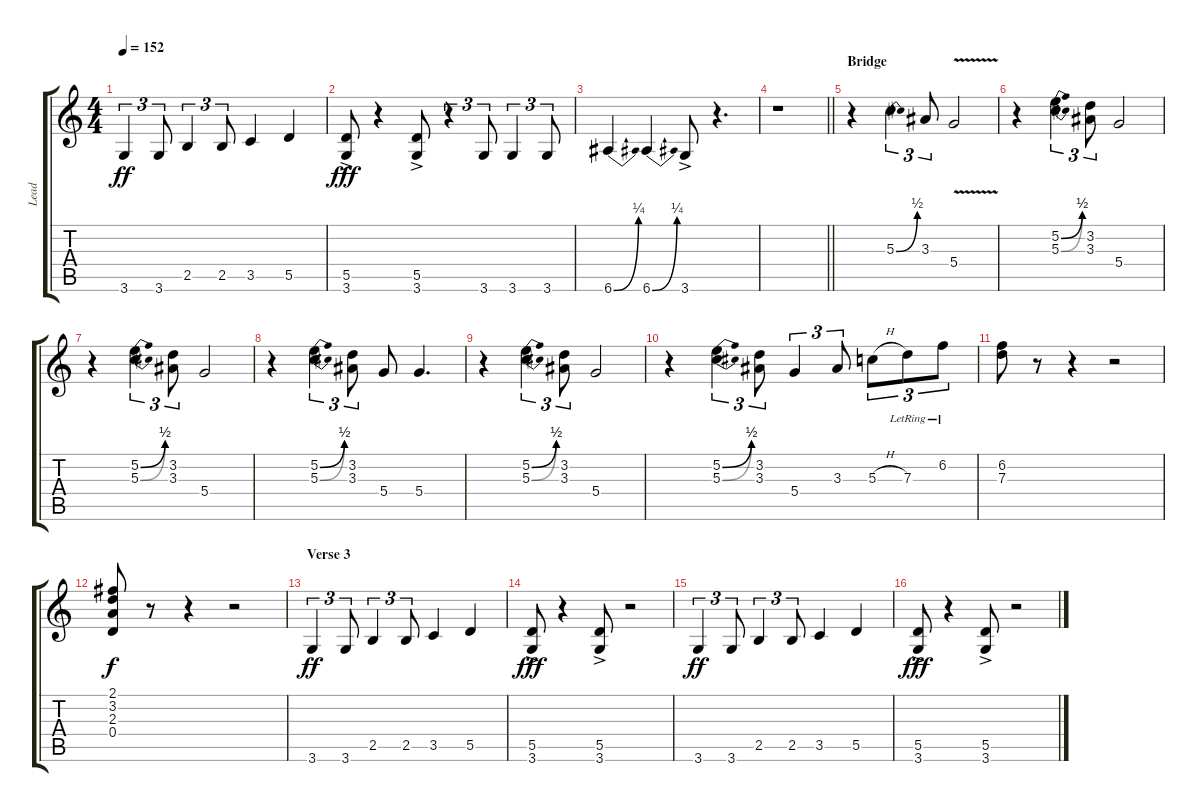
\track ("Lead" "Lead") {instrument overdrivenguitar}
\staff {score tabs}
\tuning (E4 B3 G3 D3 A2 E2) {hide}
\ts (4 4)
\tempo 152
\clef g2
\ks c
3.6.4{tu (3 2) dy ff} 3.6.8{tu (3 2)} 2.5.4{tu (3 2)} 2.5.8{tu (3 2)} 3.5.4 5.5.4 |
(5.5{ac} 3.6{ac}).8{dy fff} r.4 (5.5{ac} 3.6{ac}).8 r.4{tu (3 2)} 3.6.8{tu (3 2)} 3.6.4{tu (3 2)} 3.6.8{tu (3 2)} |
6.6{be (bend 0 0 60 1)}.4 6.6{be (bend 0 0 60 1)}.4 3.6{ac}.8 r.4{d} |
\barLineRight lightlight
r.1 |
\section ("" "Bridge")
r.4 5.3{be (bend 0 0 60 2)}.4{tu (3 2)} 3.3.8{tu (3 2)} 5.4{v}.2 |
r.4 (5.2{be (bend 0 0 60 2)} 5.3{be (bend 0 0 60 2)}).4{tu (3 2)} (3.2 3.3).8{tu (3 2)} 5.4.2 |
r.4 (5.2{be (bend 0 0 60 2)} 5.3{be (bend 0 0 60 2)}).4{tu (3 2)} (3.2 3.3).8{tu (3 2)} 5.4.2 |
r.4 (5.2{be (bend 0 0 60 2)} 5.3{be (bend 0 0 60 2)}).4{tu (3 2)} (3.2 3.3).8{tu (3 2)} 5.4.8 5.4.4{d} |
r.4 (5.2{be (bend 0 0 60 2)} 5.3{be (bend 0 0 60 2)}).4{tu (3 2)} (3.2 3.3).8{tu (3 2)} 5.4.2 |
r.4 (5.2{be (bend 0 0 60 2)} 5.3{be (bend 0 0 60 2)}).4{tu (3 2)} (3.2 3.3).8{tu (3 2)} 5.4.4{tu (3 2)} 3.3.8{tu (3 2)} 5.3{h}.8{tu (3 2)} 7.3{lr}.8{tu (3 2)} 6.2{lr}.8{tu (3 2)} |
(6.2 7.3).8 r.8 r.4 r.2 |
(2.1 3.2 2.3 0.4).8{dy f} r.8 r.4 r.2 |
\section ("" "Verse 3")
3.6.4{tu (3 2) dy ff} 3.6.8{tu (3 2)} 2.5.4{tu (3 2)} 2.5.8{tu (3 2)} 3.5.4 5.5.4 |
(5.5{ac} 3.6{ac}).8{dy fff} r.4 (5.5{ac} 3.6{ac}).8 r.2 |
3.6.4{tu (3 2) dy ff} 3.6.8{tu (3 2)} 2.5.4{tu (3 2)} 2.5.8{tu (3 2)} 3.5.4 5.5.4 |
(5.5{ac} 3.6{ac}).8{dy fff} r.4 (5.5{ac} 3.6{ac}).8 r.2
